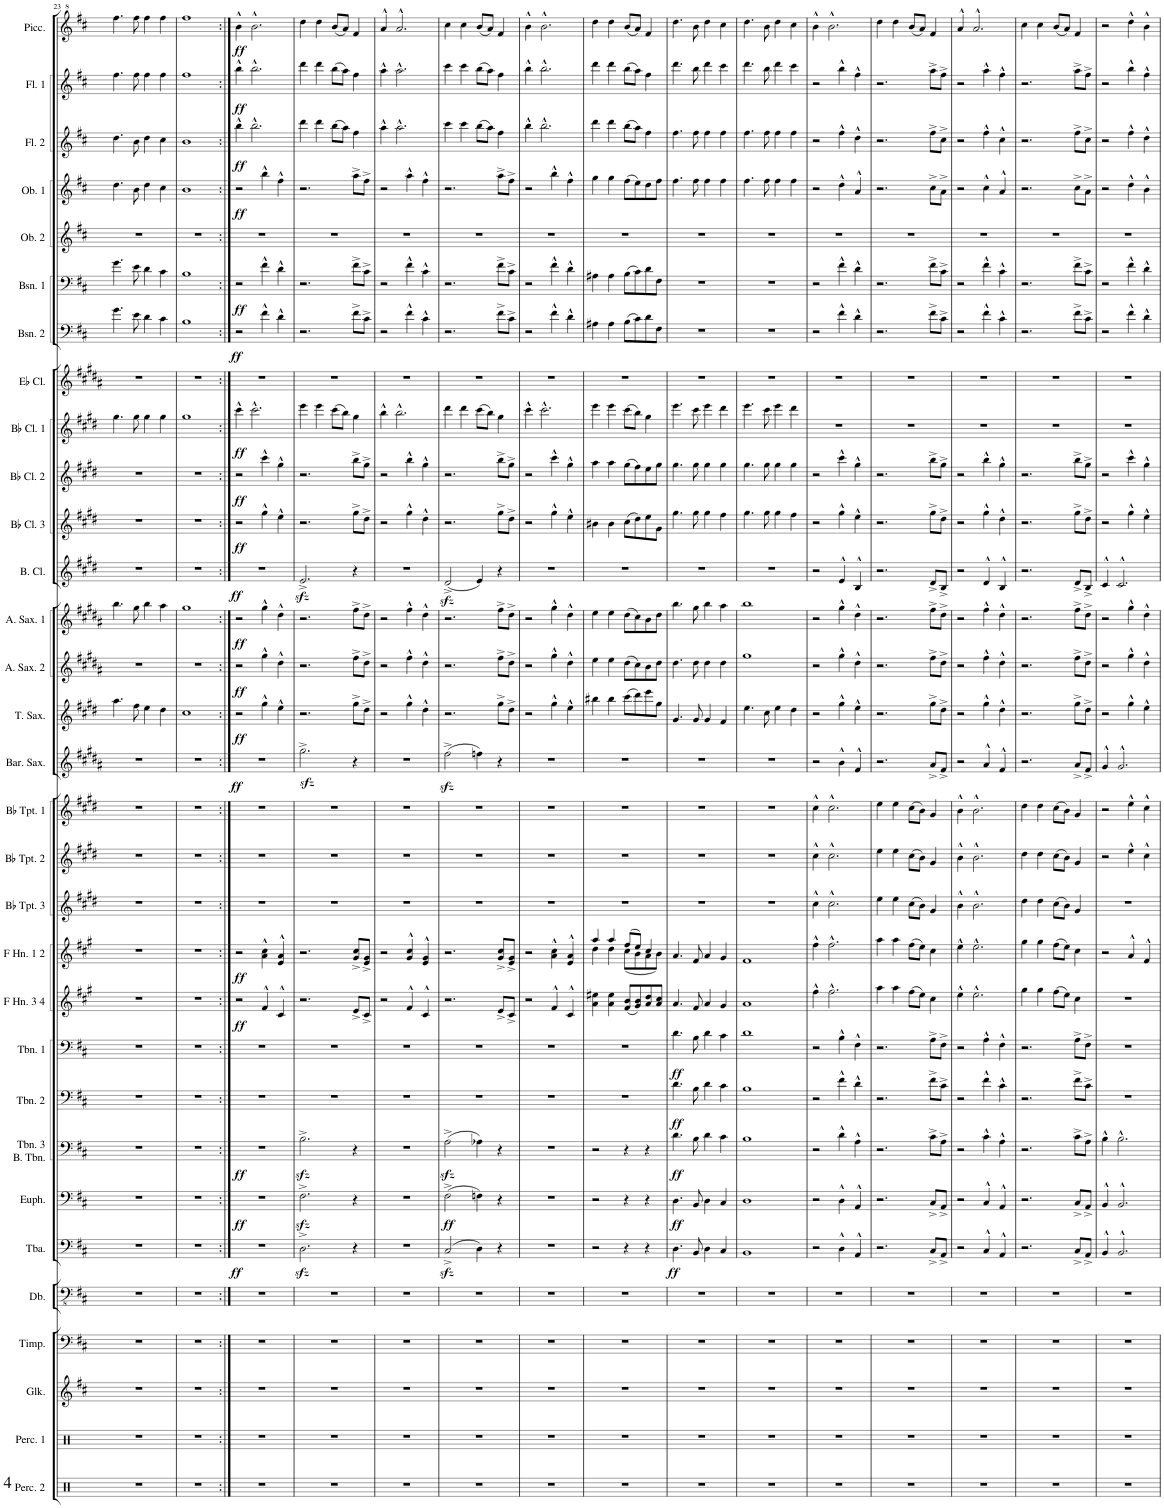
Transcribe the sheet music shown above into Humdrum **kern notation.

**kern	**kern	**kern	**kern	**kern	**kern	**dynam	**kern	**dynam	**kern	**dynam	**kern	**dynam	**kern	**dynam	**kern	**dynam	**kern	**dynam	**kern	**kern	**kern	**kern	**dynam	**kern	**dynam	**kern	**dynam	**kern	**dynam	**kern	**dynam	**kern	**dynam	**kern	**dynam	**kern	**dynam	**kern	**kern	**dynam	**kern	**dynam	**kern	**kern	**dynam	**kern	**dynam	**kern	**dynam	**kern	**dynam
*part31	*part30	*part29	*part28	*part27	*part26	*part26	*part25	*part25	*part24	*part24	*part23	*part23	*part22	*part22	*part21	*part21	*part20	*part20	*part19	*part18	*part17	*part16	*part16	*part15	*part15	*part14	*part14	*part13	*part13	*part12	*part12	*part11	*part11	*part10	*part10	*part9	*part9	*part8	*part7	*part7	*part6	*part6	*part5	*part4	*part4	*part3	*part3	*part2	*part2	*part1	*part1
*staff31	*staff30	*staff29	*staff28	*staff27	*staff26	*staff26	*staff25	*staff25	*staff24	*staff24	*staff23	*staff23	*staff22	*staff22	*staff21	*staff21	*staff20	*staff20	*staff19	*staff18	*staff17	*staff16	*staff16	*staff15	*staff15	*staff14	*staff14	*staff13	*staff13	*staff12	*staff12	*staff11	*staff11	*staff10	*staff10	*staff9	*staff9	*staff8	*staff7	*staff7	*staff6	*staff6	*staff5	*staff4	*staff4	*staff3	*staff3	*staff2	*staff2	*staff1	*staff1
*I"Percussion 2	*I"Percussion 1	*I"Glockenspiel	*I"Timpani	*I"Double Bass	*I"Tuba	*	*I"Euphonium	*	*I"Trombone 3 &amp; Bass Trombone	*	*I"Trombone 2	*	*I"Trombone 1	*	*I"F Horn 3 &amp; 4	*	*I"F Horn 1 &amp; 2	*	*I"Bb Trumpet 3	*I"Bb Trumpet 2	*I"Bb Trumpet 1	*I"Baritone Saxophone	*	*I"Tenor Saxophone	*	*I"Alto Saxophone 2	*	*I"Alto Saxophone 1	*	*I"Bass Clarinet	*	*I"Bb Clarinet 3	*	*I"Bb Clarinet 2	*	*I"Bb Clarinet 1	*	*I"Eb Clarinet	*I"Bassoon 2	*	*I"Bassoon 1	*	*I"Oboe 2	*I"Oboe 1	*	*I"Flute 2	*	*I"Flute 1	*	*I"Piccolo	*
*I'Perc. 2	*I'Perc. 1	*I'Glk.	*I'Timp.	*I'Db.	*I'Tba.	*	*I'Euph.	*	*I'Tbn. 3 B. Tbn.	*	*I'Tbn. 2	*	*I'Tbn. 1	*	*I'F Hn. 3 4	*	*I'F Hn. 1 2	*	*I'Bb Tpt. 3	*I'Bb Tpt. 2	*I'Bb Tpt. 1	*I'Bar. Sax.	*	*I'T. Sax.	*	*I'A. Sax. 2	*	*I'A. Sax. 1	*	*I'B. Cl.	*	*I'Bb Cl. 3	*	*I'Bb Cl. 2	*	*I'Bb Cl. 1	*	*I'Eb Cl.	*I'Bsn. 2	*	*I'Bsn. 1	*	*I'Ob. 2	*I'Ob. 1	*	*I'Fl. 2	*	*I'Fl. 1	*	*I'Picc.	*
!!LO:PB:g=z
*clefX	*clefX	*clefG2	*clefF4	*clefFv4	*clefF4	*	*clefF4	*	*clefF4	*	*clefF4	*	*clefF4	*	*clefG2	*	*clefG2	*	*clefG2	*clefG2	*clefG2	*clefG2	*	*clefG2	*	*clefG2	*	*clefG2	*	*clefG2	*	*clefG2	*	*clefG2	*	*clefG2	*	*clefG2	*clefF4	*	*clefF4	*	*clefG2	*clefG2	*	*clefG2	*	*clefG2	*	*clefG^2	*
*	*	*Trd-14c-24	*	*Trd7c12	*	*	*	*	*	*	*	*	*	*	*Trd4c7	*	*Trd4c7	*	*Trd1c2	*Trd1c2	*Trd1c2	*Trd12c21	*	*Trd8c14	*	*Trd5c9	*	*Trd5c9	*	*Trd8c14	*	*Trd1c2	*	*Trd1c2	*	*Trd1c2	*	*Trd-2c-3	*	*	*	*	*	*	*	*	*	*	*	*Trd-7c-12	*
*k[]	*k[]	*k[f#c#]	*k[f#c#]	*k[f#c#]	*k[f#c#]	*	*k[f#c#]	*	*k[f#c#]	*	*k[f#c#]	*	*k[f#c#]	*	*k[f#c#g#]	*	*k[f#c#g#]	*	*k[f#c#g#d#]	*k[f#c#g#d#]	*k[f#c#g#d#]	*k[f#c#g#d#a#]	*	*k[f#c#g#d#]	*	*k[f#c#g#d#a#]	*	*k[f#c#g#d#a#]	*	*k[f#c#g#d#]	*	*k[f#c#g#d#]	*	*k[f#c#g#d#]	*	*k[f#c#g#d#]	*	*k[f#c#g#d#a#]	*k[f#c#]	*	*k[f#c#]	*	*k[f#c#]	*k[f#c#]	*	*k[f#c#]	*	*k[f#c#]	*	*k[f#c#]	*
*M2/2	*M2/2	*M2/2	*M2/2	*M2/2	*M2/2	*	*M2/2	*	*M2/2	*	*M2/2	*	*M2/2	*	*M2/2	*	*M2/2	*	*M2/2	*M2/2	*M2/2	*M2/2	*	*M2/2	*	*M2/2	*	*M2/2	*	*M2/2	*	*M2/2	*	*M2/2	*	*M2/2	*	*M2/2	*M2/2	*	*M2/2	*	*M2/2	*M2/2	*	*M2/2	*	*M2/2	*	*M2/2	*
*met(c|)	*met(c|)	*met(c|)	*met(c|)	*met(c|)	*met(c|)	*	*met(c|)	*	*met(c|)	*	*met(c|)	*	*met(c|)	*	*met(c|)	*	*met(c|)	*	*met(c|)	*met(c|)	*met(c|)	*met(c|)	*	*met(c|)	*	*met(c|)	*	*met(c|)	*	*met(c|)	*	*met(c|)	*	*met(c|)	*	*met(c|)	*	*met(c|)	*met(c|)	*	*met(c|)	*	*met(c|)	*met(c|)	*	*met(c|)	*	*met(c|)	*	*met(c|)	*
=23	=23	=23	=23	=23	=23	=23	=23	=23	=23	=23	=23	=23	=23	=23	=23	=23	=23	=23	=23	=23	=23	=23	=23	=23	=23	=23	=23	=23	=23	=23	=23	=23	=23	=23	=23	=23	=23	=23	=23	=23	=23	=23	=23	=23	=23	=23	=23	=23	=23	=23	=23
1r	1r	1r	1r	1r	1r	.	1r	.	1r	.	1r	.	1r	.	1r	.	1r	.	1r	1r	1r	1r	.	4.aa\	.	1r	.	4.bb\	.	1r	.	1r	.	1r	.	4.gg#\	.	1r	4.g\	.	4.g\	.	1r	4.dd\	.	4.dd\	.	4.ff#\	.	4.fff#\	.
.	.	.	.	.	.	.	.	.	.	.	.	.	.	.	.	.	.	.	.	.	.	.	.	8ff#\	.	.	.	8gg#\	.	.	.	.	.	.	.	8gg#\	.	.	8e\	.	8e\	.	.	8b\	.	8b\	.	8ff#\	.	8fff#\	.
.	.	.	.	.	.	.	.	.	.	.	.	.	.	.	.	.	.	.	.	.	.	.	.	4ee\	.	.	.	4bb\	.	.	.	.	.	.	.	4gg#\	.	.	4d\	.	4d\	.	.	4dd\	.	4dd\	.	4ff#\	.	4fff#\	.
.	.	.	.	.	.	.	.	.	.	.	.	.	.	.	.	.	.	.	.	.	.	.	.	4dd#\	.	.	.	4aa#\	.	.	.	.	.	.	.	4gg#\	.	.	4c#\	.	4c#\	.	.	4cc#\	.	4cc#\	.	4ff#\	.	4fff#\	.
=24	=24	=24	=24	=24	=24	=24	=24	=24	=24	=24	=24	=24	=24	=24	=24	=24	=24	=24	=24	=24	=24	=24	=24	=24	=24	=24	=24	=24	=24	=24	=24	=24	=24	=24	=24	=24	=24	=24	=24	=24	=24	=24	=24	=24	=24	=24	=24	=24	=24	=24	=24
1r	1r	1r	1r	1r	1r	.	1r	.	1r	.	1r	.	1r	.	1r	.	1r	.	1r	1r	1r	1r	.	1cc#	.	1r	.	1gg#	.	1r	.	1r	.	1r	.	1gg#	.	1r	1B	.	1B	.	1r	1b	.	1b	.	1ff#	.	1fff#	.
=25:|!	=25:|!	=25:|!	=25:|!	=25:|!	=25:|!	=25:|!	=25:|!	=25:|!	=25:|!	=25:|!	=25:|!	=25:|!	=25:|!	=25:|!	=25:|!	=25:|!	=25:|!	=25:|!	=25:|!	=25:|!	=25:|!	=25:|!	=25:|!	=25:|!	=25:|!	=25:|!	=25:|!	=25:|!	=25:|!	=25:|!	=25:|!	=25:|!	=25:|!	=25:|!	=25:|!	=25:|!	=25:|!	=25:|!	=25:|!	=25:|!	=25:|!	=25:|!	=25:|!	=25:|!	=25:|!	=25:|!	=25:|!	=25:|!	=25:|!	=25:|!	=25:|!
!	!	!	!	!	!	!LO:DY:b	!	!LO:DY:b	!	!LO:DY:b	!	!	!	!	!	!LO:DY:b	!	!LO:DY:b	!	!	!	!	!LO:DY:b	!	!LO:DY:b	!	!LO:DY:b	!	!LO:DY:b	!	!LO:DY:b	!	!LO:DY:b	!	!LO:DY:b	!	!LO:DY:b	!	!	!LO:DY:b	!	!LO:DY:b	!	!	!LO:DY:b	!	!LO:DY:b	!	!LO:DY:b	!	!LO:DY:b
1r	1r	1r	1r	1r	1r	ff	1r	ff	1r	ff	1r	.	1r	.	2r	ff	2r	ff	1r	1r	1r	1r	ff	2r	ff	2r	ff	2r	ff	1r	ff	2r	ff	2r	ff	4ccc#^^\	ff	1r	2r	ff	2r	ff	1r	2r	ff	4bb^^\	ff	4bb^^\	ff	4bb^^\	ff
.	.	.	.	.	.	.	.	.	.	.	.	.	.	.	.	.	.	.	.	.	.	.	.	.	.	.	.	.	.	.	.	.	.	.	.	2.ccc#^^\	.	.	.	.	.	.	.	.	.	2.bb^^\	.	2.bb^^\	.	2.bb^^\	.
.	.	.	.	.	.	.	.	.	.	.	.	.	.	.	4f#^^/	.	4a\^^ 4cc#\^^	.	.	.	.	.	.	4gg#^^\	.	4gg#^^\	.	4gg#^^\	.	.	.	4gg#^^\	.	4ccc#^^\	.	.	.	.	4f#^^\	.	4f#^^\	.	.	4bb^^\	.	.	.	.	.	.	.
.	.	.	.	.	.	.	.	.	.	.	.	.	.	.	4c#^^/	.	4e/^^ 4a/^^	.	.	.	.	.	.	4ee^^\	.	4dd#^^\	.	4dd#^^\	.	.	.	4ee^^\	.	4gg#^^\	.	.	.	.	4d^^\	.	4d^^\	.	.	4ff#^^\	.	.	.	.	.	.	.
=26	=26	=26	=26	=26	=26	=26	=26	=26	=26	=26	=26	=26	=26	=26	=26	=26	=26	=26	=26	=26	=26	=26	=26	=26	=26	=26	=26	=26	=26	=26	=26	=26	=26	=26	=26	=26	=26	=26	=26	=26	=26	=26	=26	=26	=26	=26	=26	=26	=26	=26	=26
1r	1r	1r	1r	1r	2.Dzz<^\	.	2.F#zz<^\	.	2.Bzz<^\	.	1r	.	1r	.	2.r	.	2.r	.	1r	1r	1r	2.gg#zz<^\	.	2.r	.	2.r	.	2.r	.	2.ezz<^/	.	2.r	.	2.r	.	4eee\	.	1r	2.r	.	2.r	.	1r	2.r	.	4ddd\	.	4ddd\	.	4ddd\	.
.	.	.	.	.	.	.	.	.	.	.	.	.	.	.	.	.	.	.	.	.	.	.	.	.	.	.	.	.	.	.	.	.	.	.	.	4eee\	.	.	.	.	.	.	.	.	.	4ddd\	.	4ddd\	.	4ddd\	.
.	.	.	.	.	.	.	.	.	.	.	.	.	.	.	.	.	.	.	.	.	.	.	.	.	.	.	.	.	.	.	.	.	.	.	.	(8ccc#\L	.	.	.	.	.	.	.	.	.	(8bb\L	.	(8bb\L	.	(8bb/L	.
.	.	.	.	.	.	.	.	.	.	.	.	.	.	.	.	.	.	.	.	.	.	.	.	.	.	.	.	.	.	.	.	.	.	.	.	8bb\J)	.	.	.	.	.	.	.	.	.	8aa\J)	.	8aa\J)	.	8aa/J)	.
.	.	.	.	.	4r	.	4r	.	4r	.	.	.	.	.	8e^/L	.	8g#/^ 8cc#/^L	.	.	.	.	4r	.	8gg#^\L	.	8ff#^\L	.	8ff#^\L	.	4r	.	8gg#^\L	.	8bb^\L	.	4gg#\	.	.	8f#^\L	.	8f#^\L	.	.	8aa^\L	.	4ff#\	.	4ff#\	.	4ff#/	.
.	.	.	.	.	.	.	.	.	.	.	.	.	.	.	8c#^/J	.	8e/^ 8g#/^J	.	.	.	.	.	.	8dd#^\J	.	8dd#^\J	.	8dd#^\J	.	.	.	8dd#^\J	.	8gg#^\J	.	.	.	.	8c#^\J	.	8c#^\J	.	.	8ff#^\J	.	.	.	.	.	.	.
=27	=27	=27	=27	=27	=27	=27	=27	=27	=27	=27	=27	=27	=27	=27	=27	=27	=27	=27	=27	=27	=27	=27	=27	=27	=27	=27	=27	=27	=27	=27	=27	=27	=27	=27	=27	=27	=27	=27	=27	=27	=27	=27	=27	=27	=27	=27	=27	=27	=27	=27	=27
1r	1r	1r	1r	1r	1r	.	1r	.	1r	.	1r	.	1r	.	2r	.	2r	.	1r	1r	1r	1r	.	2r	.	2r	.	2r	.	1r	.	2r	.	2r	.	4bb^^\	.	1r	2r	.	2r	.	1r	2r	.	4aa^^\	.	4aa^^\	.	4aa^^/	.
.	.	.	.	.	.	.	.	.	.	.	.	.	.	.	.	.	.	.	.	.	.	.	.	.	.	.	.	.	.	.	.	.	.	.	.	2.bb^^\	.	.	.	.	.	.	.	.	.	2.aa^^\	.	2.aa^^\	.	2.aa^^/	.
.	.	.	.	.	.	.	.	.	.	.	.	.	.	.	4f#^^/	.	4g#/^^ 4cc#/^^	.	.	.	.	.	.	4gg#^^\	.	4ff#^^\	.	4ff#^^\	.	.	.	4gg#^^\	.	4bb^^\	.	.	.	.	4f#^^\	.	4f#^^\	.	.	4aa^^\	.	.	.	.	.	.	.
.	.	.	.	.	.	.	.	.	.	.	.	.	.	.	4c#^^/	.	4e/^^ 4g#/^^	.	.	.	.	.	.	4dd#^^\	.	4dd#^^\	.	4dd#^^\	.	.	.	4dd#^^\	.	4gg#^^\	.	.	.	.	4c#^^\	.	4c#^^\	.	.	4ff#^^\	.	.	.	.	.	.	.
=28	=28	=28	=28	=28	=28	=28	=28	=28	=28	=28	=28	=28	=28	=28	=28	=28	=28	=28	=28	=28	=28	=28	=28	=28	=28	=28	=28	=28	=28	=28	=28	=28	=28	=28	=28	=28	=28	=28	=28	=28	=28	=28	=28	=28	=28	=28	=28	=28	=28	=28	=28
!	!	!	!	!	!	!	!	!LO:DY:b	!	!	!	!	!	!	!	!	!	!	!	!	!	!	!	!	!	!	!	!	!	!	!	!	!	!	!	!	!	!	!	!	!	!	!	!	!	!	!	!	!	!	!
1r	1r	1r	1r	1r	(2C#zz<^/	.	(2F#^\	ff	(2Azz<^\	.	1r	.	1r	.	2.r	.	2.r	.	1r	1r	1r	(2ff#zz<^\	.	2.r	.	2.r	.	2.r	.	(2d#zz<^/	.	2.r	.	2.r	.	4ddd#\	.	1r	2.r	.	2.r	.	1r	2.r	.	4ccc#\	.	4ccc#\	.	4ccc#\	.
.	.	.	.	.	.	.	.	.	.	.	.	.	.	.	.	.	.	.	.	.	.	.	.	.	.	.	.	.	.	.	.	.	.	.	.	4ddd#\	.	.	.	.	.	.	.	.	.	4ccc#\	.	4ccc#\	.	4ccc#\	.
.	.	.	.	.	4D\)	.	4Fn\)	.	4A-X\)	.	.	.	.	.	.	.	.	.	.	.	.	4ffn\)	.	.	.	.	.	.	.	4e/)	.	.	.	.	.	(8ccc#\L	.	.	.	.	.	.	.	.	.	(8bb\L	.	(8bb\L	.	(8bb/L	.
.	.	.	.	.	.	.	.	.	.	.	.	.	.	.	.	.	.	.	.	.	.	.	.	.	.	.	.	.	.	.	.	.	.	.	.	8bb\J)	.	.	.	.	.	.	.	.	.	8aa\J)	.	8aa\J)	.	8aa/J)	.
.	.	.	.	.	4r	.	4r	.	4r	.	.	.	.	.	8e^/L	.	8g#/^ 8cc#/^L	.	.	.	.	4r	.	8gg#^\L	.	8ff#^\L	.	8ff#^\L	.	4r	.	8gg#^\L	.	8bb^\L	.	4gg#\	.	.	8f#^\L	.	8f#^\L	.	.	8aa^\L	.	4ff#\	.	4ff#\	.	4ff#/	.
.	.	.	.	.	.	.	.	.	.	.	.	.	.	.	8c#^/J	.	8e/^ 8g#/^J	.	.	.	.	.	.	8dd#^\J	.	8dd#^\J	.	8dd#^\J	.	.	.	8dd#^\J	.	8gg#^\J	.	.	.	.	8c#^\J	.	8c#^\J	.	.	8ff#^\J	.	.	.	.	.	.	.
=29	=29	=29	=29	=29	=29	=29	=29	=29	=29	=29	=29	=29	=29	=29	=29	=29	=29	=29	=29	=29	=29	=29	=29	=29	=29	=29	=29	=29	=29	=29	=29	=29	=29	=29	=29	=29	=29	=29	=29	=29	=29	=29	=29	=29	=29	=29	=29	=29	=29	=29	=29
1r	1r	1r	1r	1r	1r	.	1r	.	1r	.	1r	.	1r	.	2r	.	2r	.	1r	1r	1r	1r	.	2r	.	2r	.	2r	.	1r	.	2r	.	2r	.	4ccc#^^\	.	1r	2r	.	2r	.	1r	2r	.	4bb^^\	.	4bb^^\	.	4bb^^\	.
.	.	.	.	.	.	.	.	.	.	.	.	.	.	.	.	.	.	.	.	.	.	.	.	.	.	.	.	.	.	.	.	.	.	.	.	2.ccc#^^\	.	.	.	.	.	.	.	.	.	2.bb^^\	.	2.bb^^\	.	2.bb^^\	.
.	.	.	.	.	.	.	.	.	.	.	.	.	.	.	4f#^^/	.	4a\^^ 4cc#\^^	.	.	.	.	.	.	4gg#^^\	.	4gg#^^\	.	4gg#^^\	.	.	.	4gg#^^\	.	4ccc#^^\	.	.	.	.	4f#^^\	.	4f#^^\	.	.	4bb^^\	.	.	.	.	.	.	.
.	.	.	.	.	.	.	.	.	.	.	.	.	.	.	4c#^^/	.	4e/^^ 4a/^^	.	.	.	.	.	.	4ee^^\	.	4dd#^^\	.	4dd#^^\	.	.	.	4ee^^\	.	4gg#^^\	.	.	.	.	4d^^\	.	4d^^\	.	.	4ff#^^\	.	.	.	.	.	.	.
=30	=30	=30	=30	=30	=30	=30	=30	=30	=30	=30	=30	=30	=30	=30	=30	=30	=30	=30	=30	=30	=30	=30	=30	=30	=30	=30	=30	=30	=30	=30	=30	=30	=30	=30	=30	=30	=30	=30	=30	=30	=30	=30	=30	=30	=30	=30	=30	=30	=30	=30	=30
*	*	*	*	*	*	*	*	*	*	*	*	*	*	*	*	*	*^	*	*	*	*	*	*	*	*	*	*	*	*	*	*	*	*	*	*	*	*	*	*	*	*	*	*	*	*	*	*	*	*	*	*
1r	1r	1r	1r	1r	2r	.	2r	.	2r	.	1r	.	1r	.	4a\ 4ee#X\	.	4aa/	4dd\	.	1r	1r	1r	1r	.	4bb#X\	.	4ee\	.	4ee\	.	1r	.	4b#X\	.	4aa\	.	4eee\	.	1r	4A#X\	.	4A#X\	.	1r	4gg\	.	4ddd\	.	4ddd\	.	4ddd\	.
.	.	.	.	.	.	.	.	.	.	.	.	.	.	.	4a\ 4ee#\	.	4aa/	4dd\	.	.	.	.	.	.	4bb#\	.	4ee\	.	4ee\	.	.	.	4b#\	.	4aa\	.	4eee\	.	.	4A#\	.	4A#\	.	.	4gg\	.	4ddd\	.	4ddd\	.	4ddd\	.
.	.	.	.	.	4r	.	4r	.	4r	.	.	.	.	.	(8f#/ 8b/L	.	(8ff#/L	(8cc#\L	.	.	.	.	.	.	(8ccc#\L	.	(8dd#\L	.	(8dd#\L	.	.	.	(8cc#\L	.	(8gg#\L	.	(8ccc#\L	.	.	(8B\L	.	(8B\L	.	.	(8ff#\L	.	(8bb\L	.	(8bb\L	.	(8bb/L	.
.	.	.	.	.	.	.	.	.	.	.	.	.	.	.	8g#/ 8b/)	.	8ee/J)	8b\	.	.	.	.	.	.	8ddd#\)	.	8cc#\)	.	8cc#\)	.	.	.	8dd#\)	.	8ff#\)	.	8bb\J)	.	.	8c#\)	.	8c#\)	.	.	8ee\)	.	8aa\J)	.	8aa\J)	.	8aa/J)	.
.	.	.	.	.	4r	.	4r	.	4r	.	.	.	.	.	8a/ 8dd/	.	4cc#/	8a\	.	.	.	.	.	.	8eee\	.	8b\	.	8b\	.	.	.	8ee\	.	8ee\	.	4gg#\	.	.	8d\	.	8d\	.	.	8dd\	.	4ff#\	.	4ff#\	.	4ff#/	.
.	.	.	.	.	.	.	.	.	.	.	.	.	.	.	8a/ 8cc#/J	.	.	8b\J)	.	.	.	.	.	.	8gg#\J	.	8dd#\J	.	8dd#\J	.	.	.	8g#\J	.	8gg#\J	.	.	.	.	8F#\J	.	8F#\J	.	.	8ff#\J	.	.	.	.	.	.	.
=31	=31	=31	=31	=31	=31	=31	=31	=31	=31	=31	=31	=31	=31	=31	=31	=31	=31	=31	=31	=31	=31	=31	=31	=31	=31	=31	=31	=31	=31	=31	=31	=31	=31	=31	=31	=31	=31	=31	=31	=31	=31	=31	=31	=31	=31	=31	=31	=31	=31	=31	=31	=31
!	!	!	!	!	!	!LO:DY:b	!	!LO:DY:b	!	!LO:DY:b	!	!LO:DY:b	!	!LO:DY:b	!	!	!	!	!	!	!	!	!	!	!	!	!	!	!	!	!	!	!	!	!	!	!	!	!	!	!	!	!	!	!	!	!	!	!	!	!	!
*	*	*	*	*	*	*	*	*	*	*	*	*	*	*	*	*	*v	*v	*	*	*	*	*	*	*	*	*	*	*	*	*	*	*	*	*	*	*	*	*	*	*	*	*	*	*	*	*	*	*	*	*	*
1r	1r	1r	1r	1r	4.D\	ff	4.D\	ff	4.d\	ff	4.d\	ff	4.d\	ff	4.a/	.	4.a/	.	1r	1r	1r	1r	.	4.g#/	.	4.dd#\	.	4.bb\	.	1r	.	4.gg#\	.	4.gg#\	.	4.eee\	.	1r	1r	.	1r	.	1r	4.ff#\	.	4.ff#\	.	4.ddd\	.	4.ddd\	.
.	.	.	.	.	8BB/	.	8BB/	.	8B\	.	8B\	.	8B\	.	8f#/	.	8f#/	.	.	.	.	.	.	8g#/	.	8dd#\	.	8gg#\	.	.	.	8gg#\	.	8gg#\	.	8ccc#\	.	.	.	.	.	.	.	8ff#\	.	8ff#\	.	8bb\	.	8bb\	.
.	.	.	.	.	4D\	.	4D\	.	4d\	.	4d\	.	4d\	.	4a/	.	4a/	.	.	.	.	.	.	4g#/	.	4dd#\	.	4bb\	.	.	.	4gg#\	.	4gg#\	.	4eee\	.	.	.	.	.	.	.	4ff#\	.	4ff#\	.	4ddd\	.	4ddd\	.
.	.	.	.	.	4C#/	.	4C#/	.	4c#\	.	4c#\	.	4c#\	.	4g#/	.	4g#/	.	.	.	.	.	.	4f#/	.	4dd#\	.	4aa#\	.	.	.	4ff#\	.	4gg#\	.	4ddd#\	.	.	.	.	.	.	.	4ff#\	.	4ff#\	.	4ccc#\	.	4ccc#\	.
=32	=32	=32	=32	=32	=32	=32	=32	=32	=32	=32	=32	=32	=32	=32	=32	=32	=32	=32	=32	=32	=32	=32	=32	=32	=32	=32	=32	=32	=32	=32	=32	=32	=32	=32	=32	=32	=32	=32	=32	=32	=32	=32	=32	=32	=32	=32	=32	=32	=32	=32	=32
1r	1r	1r	1r	1r	1BB	.	1D	.	1B	.	1B	.	1d	.	1a	.	1f#	.	1r	1r	1r	1r	.	4.ee\	.	1gg#	.	1bb	.	1r	.	4.gg#\	.	4.gg#\	.	4.eee\	.	1r	1r	.	1r	.	1r	4.ff#\	.	4.ff#\	.	4.ddd\	.	4.ddd\	.
.	.	.	.	.	.	.	.	.	.	.	.	.	.	.	.	.	.	.	.	.	.	.	.	8cc#\	.	.	.	.	.	.	.	8gg#\	.	8gg#\	.	8ccc#\	.	.	.	.	.	.	.	8ff#\	.	8ff#\	.	8bb\	.	8bb\	.
.	.	.	.	.	.	.	.	.	.	.	.	.	.	.	.	.	.	.	.	.	.	.	.	4ee\	.	.	.	.	.	.	.	4gg#\	.	4gg#\	.	4eee\	.	.	.	.	.	.	.	4ff#\	.	4ff#\	.	4ddd\	.	4ddd\	.
.	.	.	.	.	.	.	.	.	.	.	.	.	.	.	.	.	.	.	.	.	.	.	.	4dd#\	.	.	.	.	.	.	.	4ff#\	.	4gg#\	.	4ddd#\	.	.	.	.	.	.	.	4ff#\	.	4ff#\	.	4ccc#\	.	4ccc#\	.
=33	=33	=33	=33	=33	=33	=33	=33	=33	=33	=33	=33	=33	=33	=33	=33	=33	=33	=33	=33	=33	=33	=33	=33	=33	=33	=33	=33	=33	=33	=33	=33	=33	=33	=33	=33	=33	=33	=33	=33	=33	=33	=33	=33	=33	=33	=33	=33	=33	=33	=33	=33
1r	1r	1r	1r	1r	2r	.	2r	.	2r	.	2r	.	2r	.	4ff#^^\	.	4ff#^^\	.	4cc#^^\	4cc#^^\	4cc#^^\	2r	.	2r	.	2r	.	2r	.	2r	.	2r	.	2r	.	1r	.	1r	2r	.	2r	.	1r	2r	.	2r	.	2r	.	4bb^^\	.
.	.	.	.	.	.	.	.	.	.	.	.	.	.	.	2.ff#^^\	.	2.ff#^^\	.	2.cc#^^\	2.cc#^^\	2.cc#^^\	.	.	.	.	.	.	.	.	.	.	.	.	.	.	.	.	.	.	.	.	.	.	.	.	.	.	.	.	2.bb^^\	.
.	.	.	.	.	4D^^\	.	4D^^\	.	4d^^\	.	4f#^^\	.	4B^^\	.	.	.	.	.	.	.	.	4b^^\	.	4gg#^^\	.	4gg#^^\	.	4gg#^^\	.	4e^^/	.	4gg#^^\	.	4ccc#^^\	.	.	.	.	4f#^^\	.	4f#^^\	.	.	4dd^^\	.	4ff#^^\	.	4bb^^\	.	.	.
.	.	.	.	.	4AA^^/	.	4AA^^/	.	4A^^\	.	4d^^\	.	4F#^^\	.	.	.	.	.	.	.	.	4f#^^/	.	4ee^^\	.	4dd#^^\	.	4dd#^^\	.	4B^^/	.	4ee^^\	.	4gg#^^\	.	.	.	.	4d^^\	.	4d^^\	.	.	4a^^/	.	4dd^^\	.	4ff#^^\	.	.	.
=34	=34	=34	=34	=34	=34	=34	=34	=34	=34	=34	=34	=34	=34	=34	=34	=34	=34	=34	=34	=34	=34	=34	=34	=34	=34	=34	=34	=34	=34	=34	=34	=34	=34	=34	=34	=34	=34	=34	=34	=34	=34	=34	=34	=34	=34	=34	=34	=34	=34	=34	=34
1r	1r	1r	1r	1r	2.r	.	2.r	.	2.r	.	2.r	.	2.r	.	4aa\	.	4aa\	.	4ee\	4ee\	4ee\	2.r	.	2.r	.	2.r	.	2.r	.	2.r	.	2.r	.	2.r	.	1r	.	1r	2.r	.	2.r	.	1r	2.r	.	2.r	.	2.r	.	4ddd\	.
.	.	.	.	.	.	.	.	.	.	.	.	.	.	.	4aa\	.	4aa\	.	4ee\	4ee\	4ee\	.	.	.	.	.	.	.	.	.	.	.	.	.	.	.	.	.	.	.	.	.	.	.	.	.	.	.	.	4ddd\	.
.	.	.	.	.	.	.	.	.	.	.	.	.	.	.	(8ff#\L	.	(8ff#\L	.	(8cc#\L	(8cc#\L	(8cc#\L	.	.	.	.	.	.	.	.	.	.	.	.	.	.	.	.	.	.	.	.	.	.	.	.	.	.	.	.	(8bb/L	.
.	.	.	.	.	.	.	.	.	.	.	.	.	.	.	8ee\J)	.	8ee\J)	.	8b\J)	8b\J)	8b\J)	.	.	.	.	.	.	.	.	.	.	.	.	.	.	.	.	.	.	.	.	.	.	.	.	.	.	.	.	8aa/J)	.
.	.	.	.	.	8C#^/L	.	8C#^/L	.	8c#^\L	.	8f#^\L	.	8A^\L	.	4cc#\	.	4cc#\	.	4g#/	4g#/	4g#/	8a#^/L	.	8gg#^\L	.	8ff#^\L	.	8ff#^\L	.	8d#^/L	.	8gg#^\L	.	8bb^\L	.	.	.	.	8f#^\L	.	8f#^\L	.	.	8cc#^\L	.	8ff#^\L	.	8aa^\L	.	4ff#/	.
.	.	.	.	.	8AA^/J	.	8AA^/J	.	8A^\J	.	8c#^\J	.	8F#^\J	.	.	.	.	.	.	.	.	8f#^/J	.	8dd#^\J	.	8dd#^\J	.	8dd#^\J	.	8B^/J	.	8dd#^\J	.	8gg#^\J	.	.	.	.	8c#^\J	.	8c#^\J	.	.	8a^\J	.	8cc#^\J	.	8ff#^\J	.	.	.
=35	=35	=35	=35	=35	=35	=35	=35	=35	=35	=35	=35	=35	=35	=35	=35	=35	=35	=35	=35	=35	=35	=35	=35	=35	=35	=35	=35	=35	=35	=35	=35	=35	=35	=35	=35	=35	=35	=35	=35	=35	=35	=35	=35	=35	=35	=35	=35	=35	=35	=35	=35
1r	1r	1r	1r	1r	2r	.	2r	.	2r	.	2r	.	2r	.	4ee^^\	.	4ee^^\	.	4b^^\	4b^^\	4b^^\	2r	.	2r	.	2r	.	2r	.	2r	.	2r	.	2r	.	1r	.	1r	2r	.	2r	.	1r	2r	.	2r	.	2r	.	4aa^^/	.
.	.	.	.	.	.	.	.	.	.	.	.	.	.	.	2.ee^^\	.	2.ee^^\	.	2.b^^\	2.b^^\	2.b^^\	.	.	.	.	.	.	.	.	.	.	.	.	.	.	.	.	.	.	.	.	.	.	.	.	.	.	.	.	2.aa^^/	.
.	.	.	.	.	4C#^^/	.	4C#^^/	.	4c#^^\	.	4f#^^\	.	4A^^\	.	.	.	.	.	.	.	.	4a#^^/	.	4gg#^^\	.	4ff#^^\	.	4ff#^^\	.	4d#^^/	.	4gg#^^\	.	4bb^^\	.	.	.	.	4f#^^\	.	4f#^^\	.	.	4cc#^^\	.	4ff#^^\	.	4aa^^\	.	.	.
.	.	.	.	.	4AA^^/	.	4AA^^/	.	4A^^\	.	4c#^^\	.	4F#^^\	.	.	.	.	.	.	.	.	4f#^^/	.	4dd#^^\	.	4dd#^^\	.	4dd#^^\	.	4B^^/	.	4dd#^^\	.	4gg#^^\	.	.	.	.	4c#^^\	.	4c#^^\	.	.	4a^^/	.	4cc#^^\	.	4ff#^^\	.	.	.
=36	=36	=36	=36	=36	=36	=36	=36	=36	=36	=36	=36	=36	=36	=36	=36	=36	=36	=36	=36	=36	=36	=36	=36	=36	=36	=36	=36	=36	=36	=36	=36	=36	=36	=36	=36	=36	=36	=36	=36	=36	=36	=36	=36	=36	=36	=36	=36	=36	=36	=36	=36
1r	1r	1r	1r	1r	2.r	.	2.r	.	2.r	.	2.r	.	2.r	.	4gg#\	.	4gg#\	.	4dd#\	4dd#\	4dd#\	2.r	.	2.r	.	2.r	.	2.r	.	2.r	.	2.r	.	2.r	.	1r	.	1r	2.r	.	2.r	.	1r	2.r	.	2.r	.	2.r	.	4ccc#\	.
.	.	.	.	.	.	.	.	.	.	.	.	.	.	.	4gg#\	.	4gg#\	.	4dd#\	4dd#\	4dd#\	.	.	.	.	.	.	.	.	.	.	.	.	.	.	.	.	.	.	.	.	.	.	.	.	.	.	.	.	4ccc#\	.
.	.	.	.	.	.	.	.	.	.	.	.	.	.	.	(8ff#\L	.	(8ff#\L	.	(8cc#\L	(8cc#\L	(8cc#\L	.	.	.	.	.	.	.	.	.	.	.	.	.	.	.	.	.	.	.	.	.	.	.	.	.	.	.	.	(8bb/L	.
.	.	.	.	.	.	.	.	.	.	.	.	.	.	.	8ee\J)	.	8ee\J)	.	8b\J)	8b\J)	8b\J)	.	.	.	.	.	.	.	.	.	.	.	.	.	.	.	.	.	.	.	.	.	.	.	.	.	.	.	.	8aa/J)	.
.	.	.	.	.	8C#^/L	.	8C#^/L	.	8c#^\L	.	8f#^\L	.	8A^\L	.	4cc#\	.	4cc#\	.	4g#/	4g#/	4g#/	8a#^/L	.	8gg#^\L	.	8ff#^\L	.	8ff#^\L	.	8d#^/L	.	8gg#^\L	.	8bb^\L	.	.	.	.	8f#^\L	.	8f#^\L	.	.	8cc#^\L	.	8ff#^\L	.	8aa^\L	.	4ff#/	.
.	.	.	.	.	8AA^/J	.	8AA^/J	.	8A^\J	.	8c#^\J	.	8F#^\J	.	.	.	.	.	.	.	.	8f#^/J	.	8dd#^\J	.	8dd#^\J	.	8dd#^\J	.	8B^/J	.	8dd#^\J	.	8gg#^\J	.	.	.	.	8c#^\J	.	8c#^\J	.	.	8a^\J	.	8cc#^\J	.	8ff#^\J	.	.	.
=37	=37	=37	=37	=37	=37	=37	=37	=37	=37	=37	=37	=37	=37	=37	=37	=37	=37	=37	=37	=37	=37	=37	=37	=37	=37	=37	=37	=37	=37	=37	=37	=37	=37	=37	=37	=37	=37	=37	=37	=37	=37	=37	=37	=37	=37	=37	=37	=37	=37	=37	=37
1r	1r	1r	1r	1r	4BB^^/	.	4BB^^/	.	4B^^\	.	1r	.	1r	.	1r	.	2r	.	1r	2r	2r	4g#^^/	.	2r	.	2r	.	2r	.	4c#^^/	.	2r	.	2r	.	1r	.	1r	2r	.	2r	.	1r	2r	.	2r	.	2r	.	2r	.
.	.	.	.	.	2.BB^^/	.	2.BB^^/	.	2.B^^\	.	.	.	.	.	.	.	.	.	.	.	.	2.g#^^/	.	.	.	.	.	.	.	2.c#^^/	.	.	.	.	.	.	.	.	.	.	.	.	.	.	.	.	.	.	.	.	.
.	.	.	.	.	.	.	.	.	.	.	.	.	.	.	.	.	4a^^/	.	.	4ee^^\	4ee^^\	.	.	4gg#^^\	.	4gg#^^\	.	4gg#^^\	.	.	.	4gg#^^\	.	4ccc#^^\	.	.	.	.	4f#^^\	.	4f#^^\	.	.	4dd^^\	.	4ff#^^\	.	4bb^^\	.	4ddd^^\	.
.	.	.	.	.	.	.	.	.	.	.	.	.	.	.	.	.	4f#^^/	.	.	4cc#^^\	4cc#^^\	.	.	4ee^^\	.	4dd#^^\	.	4dd#^^\	.	.	.	4ee^^\	.	4gg#^^\	.	.	.	.	4d^^\	.	4d^^\	.	.	4b^^\	.	4dd^^\	.	4ff#^^\	.	4bb^^\	.
=	=	=	=	=	=	=	=	=	=	=	=	=	=	=	=	=	=	=	=	=	=	=	=	=	=	=	=	=	=	=	=	=	=	=	=	=	=	=	=	=	=	=	=	=	=	=	=	=	=	=	=
*-	*-	*-	*-	*-	*-	*-	*-	*-	*-	*-	*-	*-	*-	*-	*-	*-	*-	*-	*-	*-	*-	*-	*-	*-	*-	*-	*-	*-	*-	*-	*-	*-	*-	*-	*-	*-	*-	*-	*-	*-	*-	*-	*-	*-	*-	*-	*-	*-	*-	*-	*-
